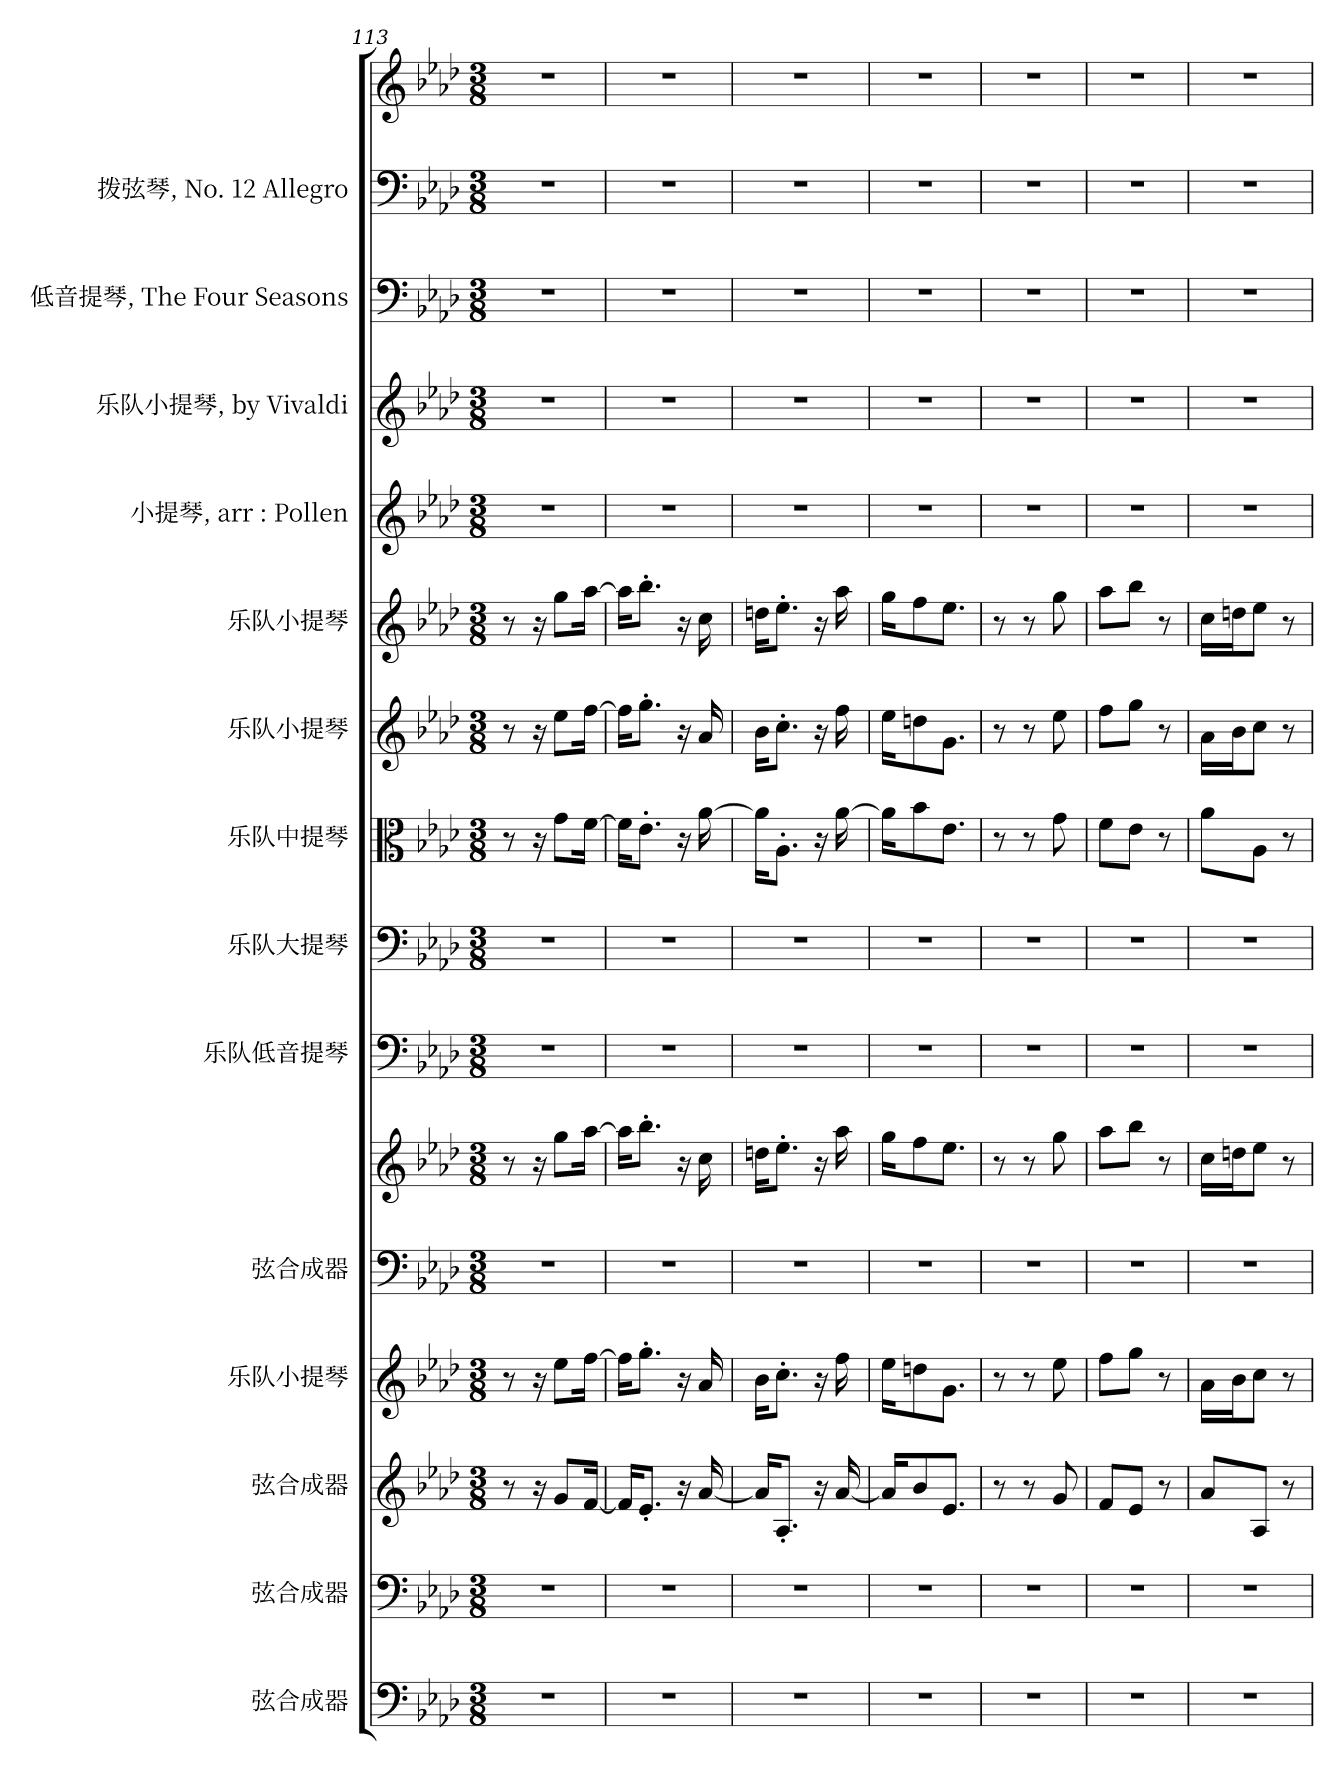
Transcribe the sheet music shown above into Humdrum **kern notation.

**kern	**kern	**kern	**kern	**kern	**kern	**kern	**kern	**kern	**kern	**kern	**kern	**kern	**kern	**kern	**kern
*part14	*part13	*part12	*part11	*part10	*part10	*part9	*part8	*part7	*part6	*part5	*part4	*part3	*part2	*part1	*part1
*staff16	*staff15	*staff14	*staff13	*staff12	*staff11	*staff10	*staff9	*staff8	*staff7	*staff6	*staff5	*staff4	*staff3	*staff2	*staff1
*I"弦合成器	*I"弦合成器	*I"弦合成器	*I"乐队小提琴	*I"弦合成器	*	*I"乐队低音提琴	*I"乐队大提琴	*I"乐队中提琴	*I"乐队小提琴	*I"乐队小提琴	*I"小提琴, arr : Pollen	*I"乐队小提琴, by Vivaldi	*I"低音提琴, The Four Seasons	*I"拨弦琴, No. 12 Allegro	*
!!LO:PB:g=z
*clefF4	*clefF4	*clefG2	*clefG2	*clefF4	*clefG2	*clefF4	*clefF4	*clefC3	*clefG2	*clefG2	*clefG2	*clefG2	*clefF4	*clefF4	*clefG2
*	*	*	*	*	*	*ITrd7c12	*	*	*	*	*	*	*ITrd7c12	*	*
*k[b-e-a-d-]	*k[b-e-a-d-]	*k[b-e-a-d-]	*k[b-e-a-d-]	*k[b-e-a-d-]	*k[b-e-a-d-]	*k[b-e-a-d-]	*k[b-e-a-d-]	*k[b-e-a-d-]	*k[b-e-a-d-]	*k[b-e-a-d-]	*k[b-e-a-d-]	*k[b-e-a-d-]	*k[b-e-a-d-]	*k[b-e-a-d-]	*k[b-e-a-d-]
*M3/8	*M3/8	*M3/8	*M3/8	*M3/8	*M3/8	*M3/8	*M3/8	*M3/8	*M3/8	*M3/8	*M3/8	*M3/8	*M3/8	*M3/8	*M3/8
=113	=113	=113	=113	=113	=113	=113	=113	=113	=113	=113	=113	=113	=113	=113	=113
4.r	4.r	8r	8r	4.r	8r	4.r	4.r	8r	8r	8r	4.r	4.r	4.r	4.r	4.r
.	.	16r	16r	.	16r	.	.	16r	16r	16r	.	.	.	.	.
.	.	8g/L	8ee-\L	.	8gg\L	.	.	8g\L	8ee-\L	8gg\L	.	.	.	.	.
.	.	[16f/Jk	[16ff\Jk	.	[16aa-\Jk	.	.	[16f\Jk	[16ff\Jk	[16aa-\Jk	.	.	.	.	.
=114	=114	=114	=114	=114	=114	=114	=114	=114	=114	=114	=114	=114	=114	=114	=114
4.r	4.r	16f/KL]	16ff\KL]	4.r	16aa-\KL]	4.r	4.r	16f\KL]	16ff\KL]	16aa-\KL]	4.r	4.r	4.r	4.r	4.r
.	.	8.e-'/J	8.gg'\J	.	8.bb-'\J	.	.	8.e-'\J	8.gg'\J	8.bb-'\J	.	.	.	.	.
.	.	16r	16r	.	16r	.	.	16r	16r	16r	.	.	.	.	.
.	.	[16a-/	16a-/	.	16cc\	.	.	[16a-\	16a-/	16cc\	.	.	.	.	.
=115	=115	=115	=115	=115	=115	=115	=115	=115	=115	=115	=115	=115	=115	=115	=115
4.r	4.r	16a-/KL]	16b-\KL	4.r	16ddn\KL	4.r	4.r	16a-\KL]	16b-\KL	16ddn\KL	4.r	4.r	4.r	4.r	4.r
.	.	8.A-'/J	8.cc'\J	.	8.ee-'\J	.	.	8.A-'\J	8.cc'\J	8.ee-'\J	.	.	.	.	.
.	.	16r	16r	.	16r	.	.	16r	16r	16r	.	.	.	.	.
.	.	[16a-/	16ff\	.	16aa-\	.	.	[16a-\	16ff\	16aa-\	.	.	.	.	.
=116	=116	=116	=116	=116	=116	=116	=116	=116	=116	=116	=116	=116	=116	=116	=116
*	*	*	*	*	*	*	*	*	*	*	*	*	*	*	*MM39
4.r	4.r	16a-/KL]	16ee-\KL	4.r	16gg\KL	4.r	4.r	16a-\KL]	16ee-\KL	16gg\KL	4.r	4.r	4.r	4.r	4.r
.	.	8b-/	8ddn\	.	8ff\	.	.	8b-\	8ddn\	8ff\	.	.	.	.	.
.	.	8.e-/J	8.g\J	.	8.ee-\J	.	.	8.e-\J	8.g\J	8.ee-\J	.	.	.	.	.
=117	=117	=117	=117	=117	=117	=117	=117	=117	=117	=117	=117	=117	=117	=117	=117
4.r	4.r	8r	8r	4.r	8r	4.r	4.r	8r	8r	8r	4.r	4.r	4.r	4.r	4.r
.	.	8r	8r	.	8r	.	.	8r	8r	8r	.	.	.	.	.
.	.	8g/	8ee-\	.	8gg\	.	.	8g\	8ee-\	8gg\	.	.	.	.	.
=118	=118	=118	=118	=118	=118	=118	=118	=118	=118	=118	=118	=118	=118	=118	=118
*	*	*	*	*	*	*	*	*	*	*	*	*	*	*	*MM39
4.r	4.r	8f/L	8ff\L	4.r	8aa-\L	4.r	4.r	8f\L	8ff\L	8aa-\L	4.r	4.r	4.r	4.r	4.r
.	.	8e-/J	8gg\J	.	8bb-\J	.	.	8e-\J	8gg\J	8bb-\J	.	.	.	.	.
.	.	8r	8r	.	8r	.	.	8r	8r	8r	.	.	.	.	.
=119	=119	=119	=119	=119	=119	=119	=119	=119	=119	=119	=119	=119	=119	=119	=119
*	*	*	*	*	*	*	*	*	*	*	*	*	*	*	*MM35
4.r	4.r	8a-/L	16a-\LL	4.r	16cc\LL	4.r	4.r	8a-\L	16a-\LL	16cc\LL	4.r	4.r	4.r	4.r	4.r
.	.	.	16b-\J	.	16ddn\J	.	.	.	16b-\J	16ddn\J	.	.	.	.	.
.	.	8A-/J	8cc\J	.	8ee-\J	.	.	8A-\J	8cc\J	8ee-\J	.	.	.	.	.
.	.	8r	8r	.	8r	.	.	8r	8r	8r	.	.	.	.	.
=	=	=	=	=	=	=	=	=	=	=	=	=	=	=	=
*-	*-	*-	*-	*-	*-	*-	*-	*-	*-	*-	*-	*-	*-	*-	*-
